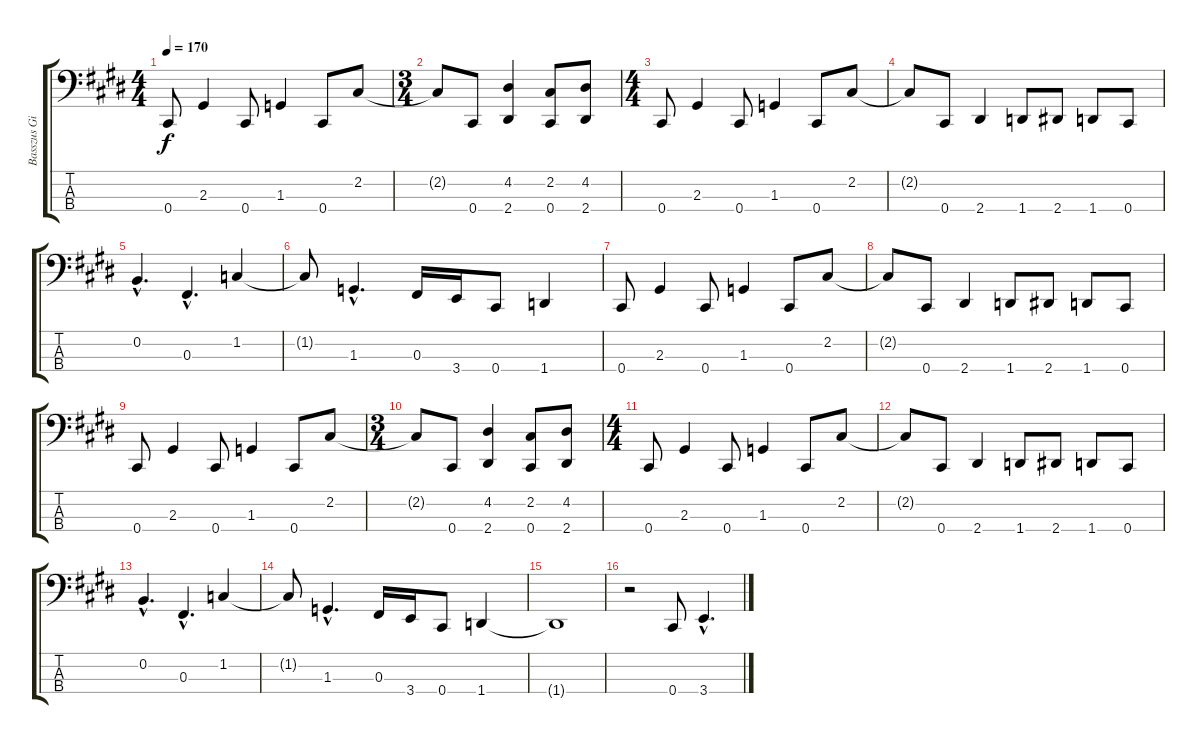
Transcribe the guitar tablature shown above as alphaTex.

\track ("Basszus Gitár" "Basszus Gi") {instrument electricbassfinger}
\staff {score tabs}
\tuning (E2 B1 Gb1 Db1) {hide}
\ts (4 4)
\tempo 170
\clef f4
\ks c#minor
0.4.8{dy f} 2.3.4 0.4.8 1.3.4 0.4.8 2.2.8 |
\ts (3 4)
2.2{t}.8 0.4.8 (4.2 2.4).4 (2.2 0.4).8 (4.2 2.4).8 |
\ts (4 4)
0.4.8 2.3.4 0.4.8 1.3.4 0.4.8 2.2.8 |
2.2{t}.8 0.4.8 2.4.4 1.4.8 2.4.8 1.4.8 0.4.8 |
0.2{hac}.4{d} 0.3{hac}.4{d} 1.2.4 |
1.2{t}.8 1.3{hac}.4{d} 0.3.16 3.4.16 0.4.8 1.4.4 |
0.4.8 2.3.4 0.4.8 1.3.4 0.4.8 2.2.8 |
2.2{t}.8 0.4.8 2.4.4 1.4.8 2.4.8 1.4.8 0.4.8 |
0.4.8 2.3.4 0.4.8 1.3.4 0.4.8 2.2.8 |
\ts (3 4)
2.2{t}.8 0.4.8 (4.2 2.4).4 (2.2 0.4).8 (4.2 2.4).8 |
\ts (4 4)
0.4.8 2.3.4 0.4.8 1.3.4 0.4.8 2.2.8 |
2.2{t}.8 0.4.8 2.4.4 1.4.8 2.4.8 1.4.8 0.4.8 |
0.2{hac}.4{d} 0.3{hac}.4{d} 1.2.4 |
1.2{t}.8 1.3{hac}.4{d} 0.3.16 3.4.16 0.4.8 1.4.4 |
1.4{t}.1 |
r.2 0.4.8 3.4{hac}.4{d}
